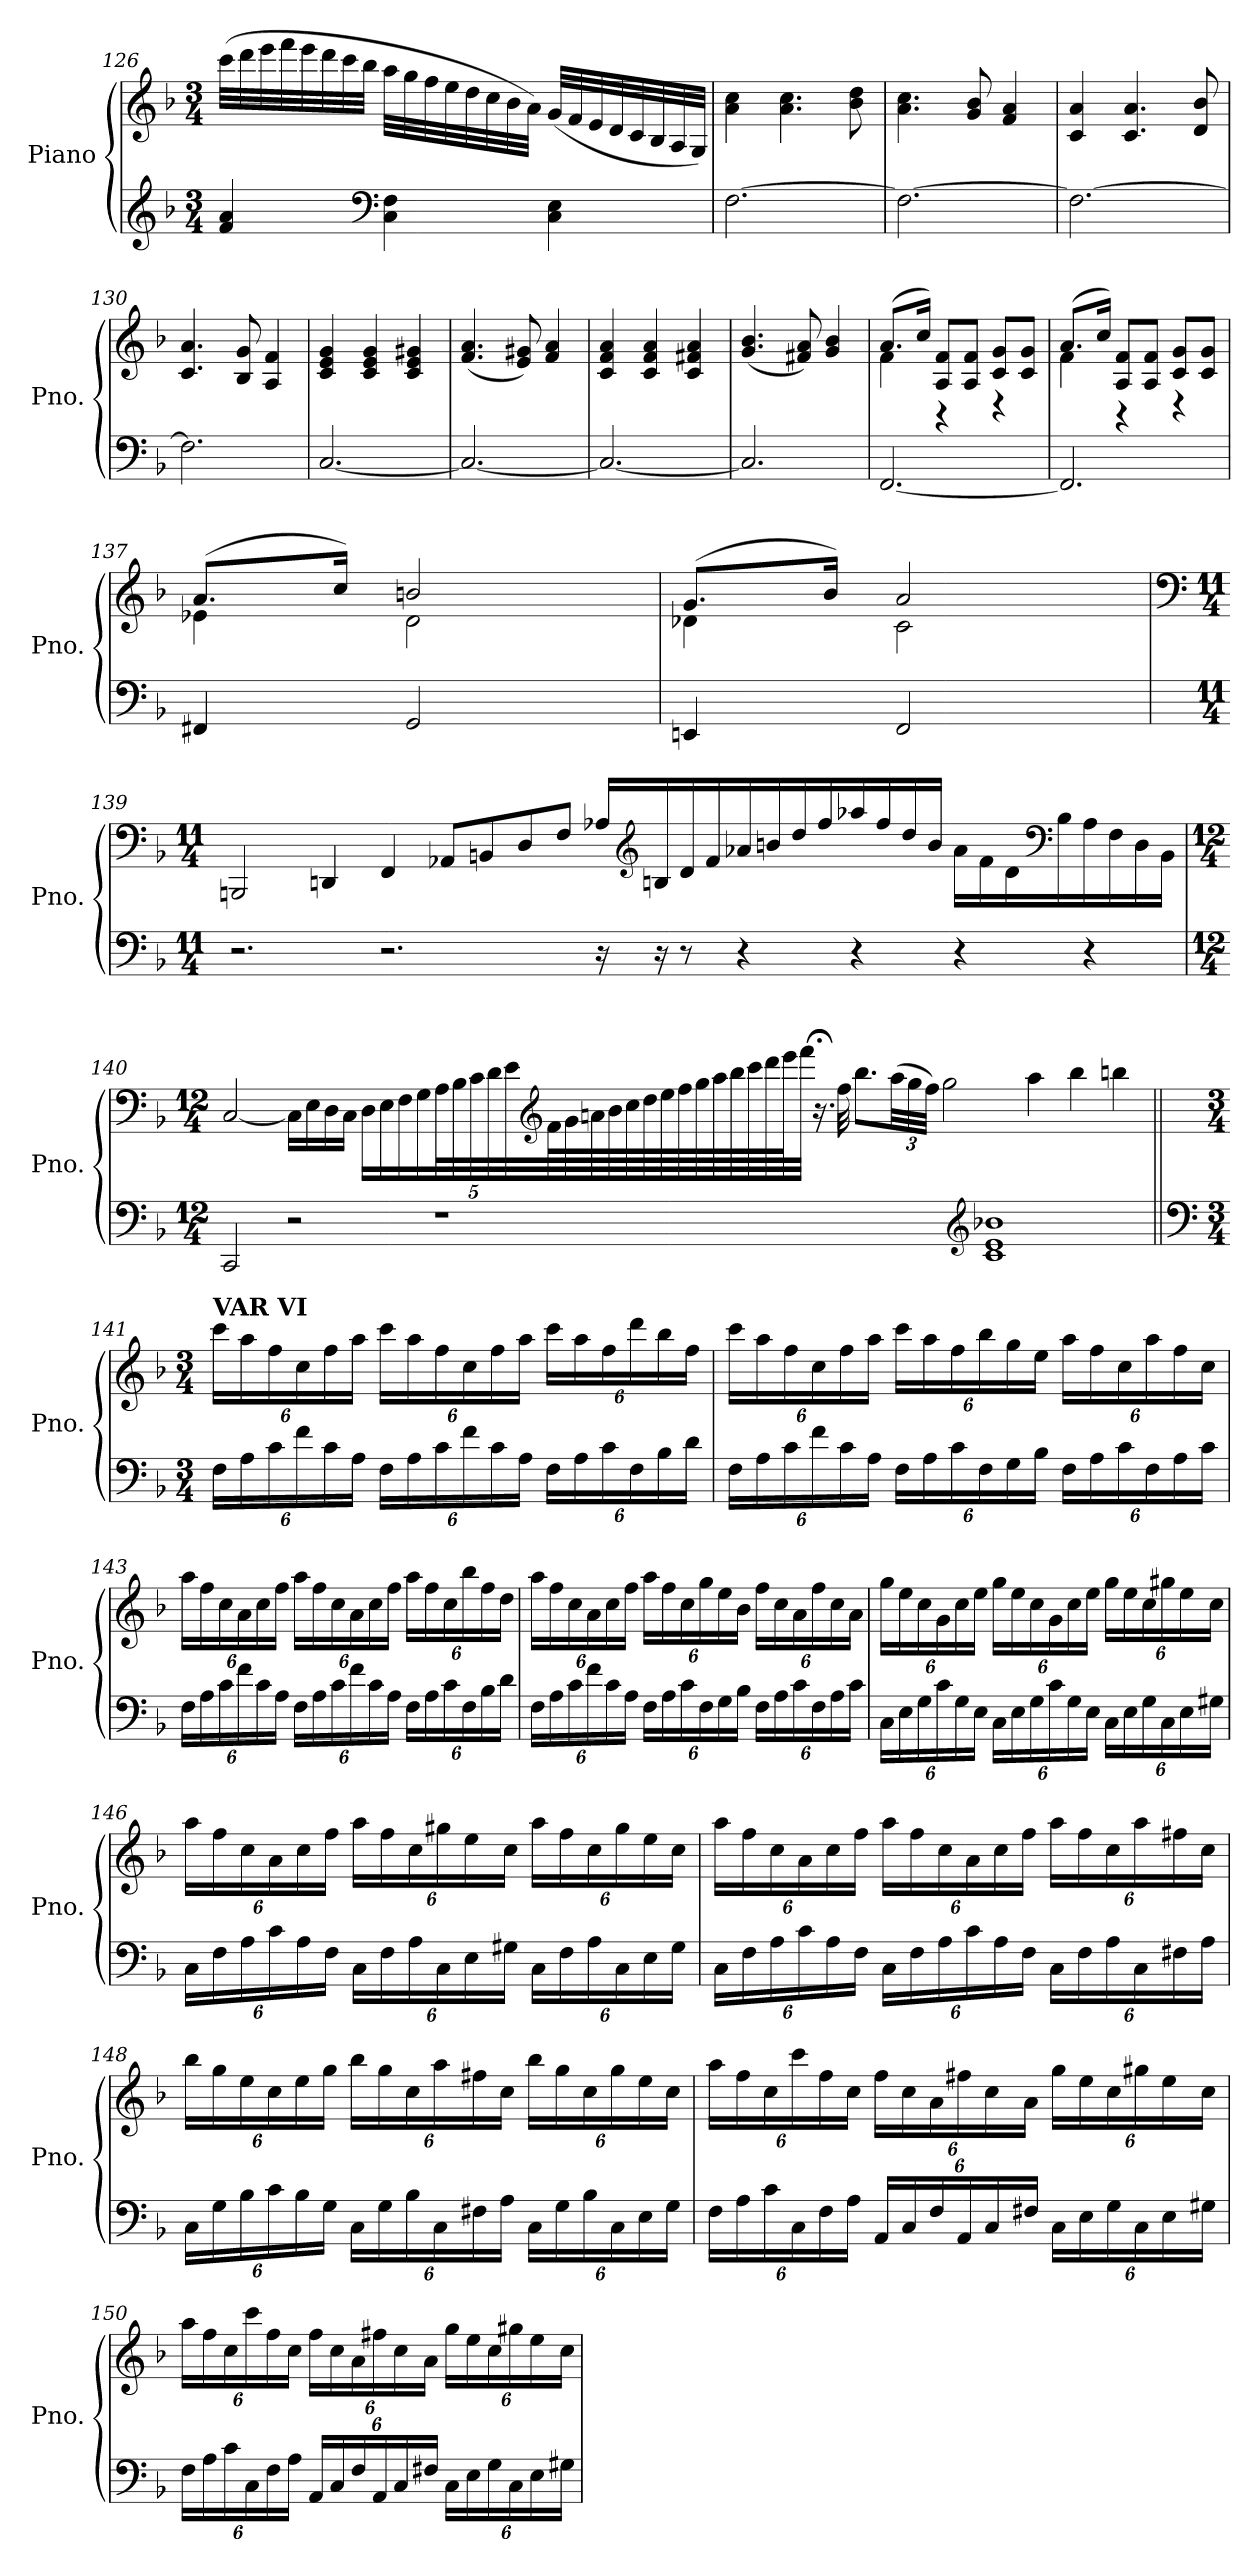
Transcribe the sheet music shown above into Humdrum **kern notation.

**kern	**kern
*part1	*part1
*staff2	*staff1
*I"Piano	*
*I'Pno.	*
*clefG2	*clefG2
*k[b-]	*k[b-]
*F:	*F:
*M3/4	*M3/4
=126	=126
4f/ 4a/	(>32ccc\LLL
.	32ddd\
.	32eee\
.	32fff\
.	32eee\
.	32ddd\
.	32ccc\
.	32bb-\JJJ
*clefF4	*
4C\ 4F\	32aa\LLL
.	32gg\
.	32ff\
.	32ee\
.	32dd\
.	32cc\
.	32b-\
.	32a\JJJ)
4C\ 4E\	(<32g/LLL
.	32f/
.	32e/
.	32d/
.	32c/
.	32B-/
.	32A/
.	32G/JJJ)
=127	=127
[2.F\	4a\ 4cc\
.	4.a\ 4.cc\
.	8b-\ 8dd\
=128	=128
2.F\_	4.a\ 4.cc\
.	8g/ 8b-/
.	4f/ 4a/
=129	=129
2.F\_	4c/ 4a/
.	4.c/ 4.a/
.	8d/ 8b-/
=130	=130
2.F\]	4.c/ 4.a/
.	8B-/ 8g/
.	4A/ 4f/
=131	=131
[2.C/	4c/ 4e/ 4g/
.	4c/ 4e/ 4g/
.	4c/ 4e/ 4g#X/
=132	=132
2.C/_	(<4.f/ 4.a/
.	8e/ 8g#X/)
.	4f/ 4a/
=133	=133
2.C/_	4c/ 4f/ 4a/
.	4c/ 4f/ 4a/
.	4c/ 4f#X/ 4a/
=134	=134
2.C/]	(<4.g/ 4.b-/
.	8f#X/ 8a/)
.	4g/ 4b-/
=135	=135
*	*^
[2.FF/	(>8.a/L	4f\
.	16cc/Jk)	.
.	8A/ 8f/L	4r
.	8A/ 8f/J	.
.	8c/ 8g/L	4r
.	8c/ 8g/J	.
=136	=136	=136
2.FF/]	(>8.a/L	4f\
.	16cc/Jk)	.
.	8A/ 8f/L	4r
.	8A/ 8f/J	.
.	8c/ 8g/L	4r
.	8c/ 8g/J	.
=137	=137	=137
4FF#X/	(>8.a/L	4e-X\
.	16cc/Jk)	.
2GG/	2bn/	2d\
=138	=138	=138
4EEn/	(>8.g/L	4d-X\
.	16b-/Jk)	.
2FF/	2a/	2c\
*	*v	*v
=139	=139
*	*clefF4
*M11/4	*M11/4
2.r	2BBBn/
.	4DDn/
2.r	4FF/
.	8AA-X/L
.	8BBn/
.	8D/
.	8F/J
16r	16A-X/LL
*	*clefG2
16r	16Bn/
8r	16d/
.	16f/
4r	16a-X/
.	16bn/
.	16dd/
.	16ff/
4r	16aa-X/
.	16ff/
.	16dd/
.	16b/JJ
4r	16a-\LL
.	16f\
.	16d\
*	*clefF4
.	16B\
4r	16A-\
.	16F\
.	16D\
.	16BB\JJ
=140	=140
*M12/4	*M12/4
2CC/	[2C/
2r	16C\LL]
.	16E\
.	16D\
.	16C\JJ
.	16D\LL
.	16E\
.	16F\
.	16G\
*	*Xbrackettup
1r	40A\L
.	40B-\
.	40c\
.	40d\
.	40e\
*	*clefG2
.	64f\L
.	64g\
.	64an\
.	64b-\
.	64cc\
.	64dd\
.	64ee\
.	64ff\
.	64gg\
.	64aa\
.	64bb-\
.	64ccc\
.	64ddd\
.	64eee\J
.	32fff\JJJ
.	16.r;<
.	32ff\
.	8.bb-\L
.	(>48aa\LL
.	48gg\
.	48ff\JJJ)
.	2gg\
*clefG2	*
1c 1e 1b-X	.
.	4aa\
.	4bb-\
.	4bbn\
=141||	=141||
*clefF4	*
*M3/4	*M3/4
*Xbrackettup	*
!	!LO:TX:a:B:t=VAR VI
24F\LL	24ccc\LL
24A\	24aa\
24c\	24ff\
24f\	24cc\
24c\	24ff\
24A\JJ	24aa\JJ
24F\LL	24ccc\LL
24A\	24aa\
24c\	24ff\
24f\	24cc\
24c\	24ff\
24A\JJ	24aa\JJ
24F\LL	24ccc\LL
24A\	24aa\
24c\	24ff\
24F\	24ddd\
24B-\	24bb-\
24d\JJ	24ff\JJ
=142	=142
24F\LL	24ccc\LL
24A\	24aa\
24c\	24ff\
24f\	24cc\
24c\	24ff\
24A\JJ	24aa\JJ
24F\LL	24ccc\LL
24A\	24aa\
24c\	24ff\
24F\	24bb-\
24G\	24gg\
24B-\JJ	24ee\JJ
24F\LL	24aa\LL
24A\	24ff\
24c\	24cc\
24F\	24aa\
24A\	24ff\
24c\JJ	24cc\JJ
=143	=143
24F\LL	24aa\LL
24A\	24ff\
24c\	24cc\
24f\	24a\
24c\	24cc\
24A\JJ	24ff\JJ
24F\LL	24aa\LL
24A\	24ff\
24c\	24cc\
24f\	24a\
24c\	24cc\
24A\JJ	24ff\JJ
24F\LL	24aa\LL
24A\	24ff\
24c\	24cc\
24F\	24bb-\
24B-\	24ff\
24d\JJ	24dd\JJ
=144	=144
24F\LL	24aa\LL
24A\	24ff\
24c\	24cc\
24f\	24a\
24c\	24cc\
24A\JJ	24ff\JJ
24F\LL	24aa\LL
24A\	24ff\
24c\	24cc\
24F\	24gg\
24G\	24ee\
24B-\JJ	24b-\JJ
24F\LL	24ff\LL
24A\	24cc\
24c\	24a\
24F\	24ff\
24A\	24cc\
24c\JJ	24a\JJ
=145	=145
24C\LL	24gg\LL
24E\	24ee\
24G\	24cc\
24c\	24g\
24G\	24cc\
24E\JJ	24ee\JJ
24C\LL	24gg\LL
24E\	24ee\
24G\	24cc\
24c\	24g\
24G\	24cc\
24E\JJ	24ee\JJ
24C\LL	24gg\LL
24E\	24ee\
24G\	24cc\
24C\	24gg#X\
24E\	24ee\
24G#X\JJ	24cc\JJ
=146	=146
24C\LL	24aa\LL
24F\	24ff\
24A\	24cc\
24c\	24a\
24A\	24cc\
24F\JJ	24ff\JJ
24C\LL	24aa\LL
24F\	24ff\
24A\	24cc\
24C\	24gg#X\
24E\	24ee\
24G#X\JJ	24cc\JJ
24C\LL	24aa\LL
24F\	24ff\
24A\	24cc\
24C\	24gg#\
24E\	24ee\
24G#\JJ	24cc\JJ
=147	=147
24C\LL	24aa\LL
24F\	24ff\
24A\	24cc\
24c\	24a\
24A\	24cc\
24F\JJ	24ff\JJ
24C\LL	24aa\LL
24F\	24ff\
24A\	24cc\
24c\	24a\
24A\	24cc\
24F\JJ	24ff\JJ
24C\LL	24aa\LL
24F\	24ff\
24A\	24cc\
24C\	24aa\
24F#X\	24ff#X\
24A\JJ	24cc\JJ
=148	=148
24C\LL	24bb-\LL
24G\	24gg\
24B-\	24ee\
24c\	24cc\
24B-\	24ee\
24G\JJ	24gg\JJ
24C\LL	24bb-\LL
24G\	24gg\
24B-\	24cc\
24C\	24aa\
24F#X\	24ff#X\
24A\JJ	24cc\JJ
24C\LL	24bb-\LL
24G\	24gg\
24B-\	24cc\
24C\	24gg\
24E\	24ee\
24G\JJ	24cc\JJ
=149	=149
24F\LL	24aa\LL
24A\	24ff\
24c\	24cc\
24C\	24ccc\
24F\	24ff\
24A\JJ	24cc\JJ
24AA/LL	24ff\LL
24C/	24cc\
24F/	24a\
24AA/	24ff#X\
24C/	24cc\
24F#X/JJ	24a\JJ
24C\LL	24gg\LL
24E\	24ee\
24G\	24cc\
24C\	24gg#X\
24E\	24ee\
24G#X\JJ	24cc\JJ
=150	=150
24F\LL	24aa\LL
24A\	24ff\
24c\	24cc\
24C\	24ccc\
24F\	24ff\
24A\JJ	24cc\JJ
24AA/LL	24ff\LL
24C/	24cc\
24F/	24a\
24AA/	24ff#X\
24C/	24cc\
24F#X/JJ	24a\JJ
24C\LL	24gg\LL
24E\	24ee\
24G\	24cc\
24C\	24gg#X\
24E\	24ee\
24G#X\JJ	24cc\JJ
=	=
*-	*-
